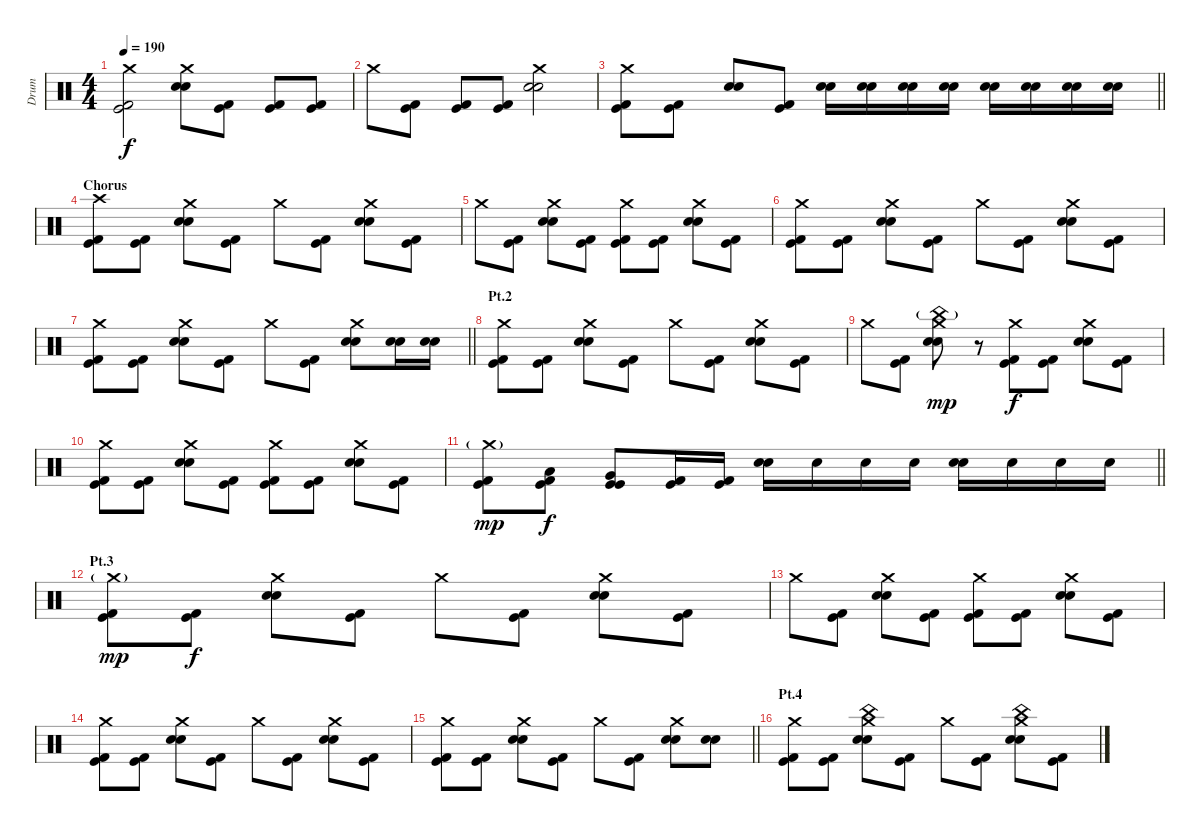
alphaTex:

\track ("Drum" "Drum") {instrument percussion}
\staff {score}
\articulation defaults
\ts (4 4)
\tempo 190
\clef neutral
\ks c
("Crash medium (hit)" "Kick (hit)" "Kick (hit) 2").2{dy f} ("Crash medium (hit)" "Electric Snare (hit)" "Snare (hit) 2").8 ("Kick (hit)" "Kick (hit) 2").8 ("Kick (hit)" "Kick (hit) 2").8 ("Kick (hit)" "Kick (hit) 2").8 |
"Crash medium (hit)".8 ("Kick (hit)" "Kick (hit) 2").8 ("Kick (hit)" "Kick (hit) 2").8 ("Kick (hit)" "Kick (hit) 2").8 ("Crash medium (hit)" "Electric Snare (hit)" "Snare (hit) 2").2 |
\barLineRight lightlight
("Crash medium (hit)" "Kick (hit)" "Kick (hit) 2").8 ("Kick (hit)" "Kick (hit) 2").8 ("Electric Snare (hit)" "Snare (hit) 2").8 ("Kick (hit)" "Kick (hit) 2").8 ("Electric Snare (hit)" "Snare (hit) 2").16 ("Electric Snare (hit)" "Snare (hit) 2").16 ("Electric Snare (hit)" "Snare (hit) 2").16 ("Electric Snare (hit)" "Snare (hit) 2").16 ("Electric Snare (hit)" "Snare (hit) 2").16 ("Electric Snare (hit)" "Snare (hit) 2").16 ("Electric Snare (hit)" "Snare (hit) 2").16 ("Electric Snare (hit)" "Snare (hit) 2").16 |
\section ("" "Chorus")
("Crash high (hit)" "Kick (hit)" "Kick (hit) 2").8 ("Kick (hit)" "Kick (hit) 2").8 ("Crash medium (hit)" "Electric Snare (hit)" "Snare (hit) 2").8 ("Kick (hit)" "Kick (hit) 2").8 "Crash medium (hit)".8 ("Kick (hit)" "Kick (hit) 2").8 ("Crash medium (hit)" "Electric Snare (hit)" "Snare (hit) 2").8 ("Kick (hit)" "Kick (hit) 2").8 |
"Crash medium (hit)".8 ("Kick (hit)" "Kick (hit) 2").8 ("Crash medium (hit)" "Electric Snare (hit)" "Snare (hit) 2").8 ("Kick (hit)" "Kick (hit) 2").8 ("Crash medium (hit)" "Kick (hit)" "Kick (hit) 2").8 ("Kick (hit)" "Kick (hit) 2").8 ("Crash medium (hit)" "Electric Snare (hit)" "Snare (hit) 2").8 ("Kick (hit)" "Kick (hit) 2").8 |
("Crash medium (hit)" "Kick (hit)" "Kick (hit) 2").8 ("Kick (hit)" "Kick (hit) 2").8 ("Crash medium (hit)" "Electric Snare (hit)" "Snare (hit) 2").8 ("Kick (hit)" "Kick (hit) 2").8 "Crash medium (hit)".8 ("Kick (hit)" "Kick (hit) 2").8 ("Crash medium (hit)" "Electric Snare (hit)" "Snare (hit) 2").8 ("Kick (hit)" "Kick (hit) 2").8 |
\barLineRight lightlight
("Crash medium (hit)" "Kick (hit)" "Kick (hit) 2").8 ("Kick (hit)" "Kick (hit) 2").8 ("Crash medium (hit)" "Electric Snare (hit)" "Snare (hit) 2").8 ("Kick (hit)" "Kick (hit) 2").8 "Crash medium (hit)".8 ("Kick (hit)" "Kick (hit) 2").8 ("Crash medium (hit)" "Electric Snare (hit)" "Snare (hit) 2").8 ("Electric Snare (hit)" "Snare (hit) 2").16 ("Electric Snare (hit)" "Snare (hit) 2").16 |
\section ("" "Pt.2")
("Crash medium (hit)" "Kick (hit)" "Kick (hit) 2").8 ("Kick (hit)" "Kick (hit) 2").8 ("Crash medium (hit)" "Electric Snare (hit)" "Snare (hit) 2").8 ("Kick (hit)" "Kick (hit) 2").8 "Crash medium (hit)".8 ("Kick (hit)" "Kick (hit) 2").8 ("Crash medium (hit)" "Electric Snare (hit)" "Snare (hit) 2").8 ("Kick (hit)" "Kick (hit) 2").8 |
"Crash medium (hit)".8 ("Kick (hit)" "Kick (hit) 2").8 ("China (hit)"{g} "Crash medium (hit)" "Electric Snare (hit)" "Snare (hit) 2").8{dy mp} r.8 ("Crash medium (hit)" "Kick (hit)" "Kick (hit) 2").8{dy f} ("Kick (hit)" "Kick (hit) 2").8 ("Crash medium (hit)" "Electric Snare (hit)" "Snare (hit) 2").8 ("Kick (hit)" "Kick (hit) 2").8 |
("Crash medium (hit)" "Kick (hit)" "Kick (hit) 2").8 ("Kick (hit)" "Kick (hit) 2").8 ("Crash medium (hit)" "Electric Snare (hit)" "Snare (hit) 2").8 ("Kick (hit)" "Kick (hit) 2").8 ("Crash medium (hit)" "Kick (hit)" "Kick (hit) 2").8 ("Kick (hit)" "Kick (hit) 2").8 ("Crash medium (hit)" "Electric Snare (hit)" "Snare (hit) 2").8 ("Kick (hit)" "Kick (hit) 2").8 |
\barLineRight lightlight
("Crash medium (hit)"{g} "Kick (hit)" "Kick (hit) 2").8{dy mp} ("Low Floor Tom (hit)" "Kick (hit)" "Kick (hit) 2").8{dy f} ("Very Low Tom (hit)" "Kick (hit)" "Kick (hit)").8 ("Kick (hit)" "Kick (hit) 2").16 ("Kick (hit)" "Kick (hit) 2").16 ("Electric Snare (hit)" "Snare (hit) 2").16 "Snare (hit) 2".16 "Snare (hit) 2".16 "Snare (hit) 2".16 ("Electric Snare (hit)" "Snare (hit) 2").16 "Snare (hit) 2".16 "Snare (hit) 2".16 "Snare (hit) 2".16 |
\section ("" "Pt.3")
("Crash medium (hit)"{g} "Kick (hit)" "Kick (hit) 2").8{dy mp} ("Kick (hit)" "Kick (hit) 2").8{dy f} ("Crash medium (hit)" "Electric Snare (hit)" "Snare (hit) 2").8 ("Kick (hit)" "Kick (hit) 2").8 "Crash medium (hit)".8 ("Kick (hit)" "Kick (hit) 2").8 ("Crash medium (hit)" "Electric Snare (hit)" "Snare (hit) 2").8 ("Kick (hit)" "Kick (hit) 2").8 |
"Crash medium (hit)".8 ("Kick (hit)" "Kick (hit) 2").8 ("Crash medium (hit)" "Electric Snare (hit)" "Snare (hit) 2").8 ("Kick (hit)" "Kick (hit) 2").8 ("Crash medium (hit)" "Kick (hit)" "Kick (hit) 2").8 ("Kick (hit)" "Kick (hit) 2").8 ("Crash medium (hit)" "Electric Snare (hit)" "Snare (hit) 2").8 ("Kick (hit)" "Kick (hit) 2").8 |
("Crash medium (hit)" "Kick (hit)" "Kick (hit) 2").8 ("Kick (hit)" "Kick (hit) 2").8 ("Crash medium (hit)" "Electric Snare (hit)" "Snare (hit) 2").8 ("Kick (hit)" "Kick (hit) 2").8 "Crash medium (hit)".8 ("Kick (hit)" "Kick (hit) 2").8 ("Crash medium (hit)" "Electric Snare (hit)" "Snare (hit) 2").8 ("Kick (hit)" "Kick (hit) 2").8 |
\barLineRight lightlight
("Crash medium (hit)" "Kick (hit)" "Kick (hit) 2").8 ("Kick (hit)" "Kick (hit) 2").8 ("Crash medium (hit)" "Electric Snare (hit)" "Snare (hit) 2").8 ("Kick (hit)" "Kick (hit) 2").8 "Crash medium (hit)".8 ("Kick (hit)" "Kick (hit) 2").8 ("Crash medium (hit)" "Electric Snare (hit)" "Snare (hit) 2").8 ("Electric Snare (hit)" "Snare (hit) 2").8 |
\section ("" "Pt.4")
("Crash medium (hit)" "Kick (hit)" "Kick (hit) 2").8 ("Kick (hit)" "Kick (hit) 2").8 ("China (hit)" "Crash medium (hit)" "Electric Snare (hit)" "Snare (hit) 2").8 ("Kick (hit)" "Kick (hit) 2").8 "Crash medium (hit)".8 ("Kick (hit)" "Kick (hit) 2").8 ("China (hit)" "Crash medium (hit)" "Electric Snare (hit)" "Snare (hit) 2").8 ("Kick (hit)" "Kick (hit) 2").8
